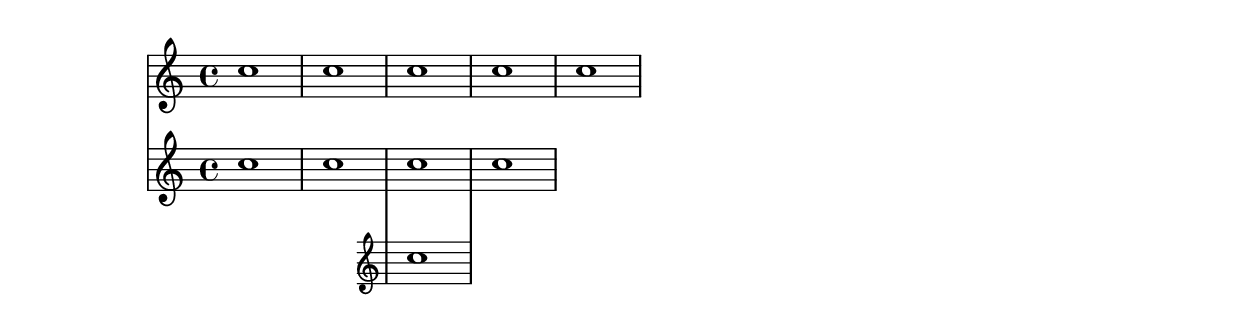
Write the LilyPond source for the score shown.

%% Do not edit this file; it is auto-generated from LSR http://lsr.dsi.unimi.it
%% This file is in the public domain.
\version "2.11.57"

\header {
  lsrtags = "staff-notation, contexts-and-engravers"

  texidoces = "
Se puede añadir (posiblemente de forma temporal) un pentagrama
nuevo una vez que la pieza ha comenzado.

"
  doctitlees = "Añadir un pentagrama nuevo"

  texidoc = "
An extra staff can be added (possibly temporarily) after the start of a
piece.  

"
  doctitle = "Adding an extra staff"
} % begin verbatim
\score {
  <<
    \new Staff \relative c'' { c1 c c c c }
    \new StaffGroup \relative c'' {
      \new Staff {
        c1 c
        << c1 \new Staff { \once \override Staff.TimeSignature #'stencil = ##f c1 } >>
        c
      }
    }
  >>
}
